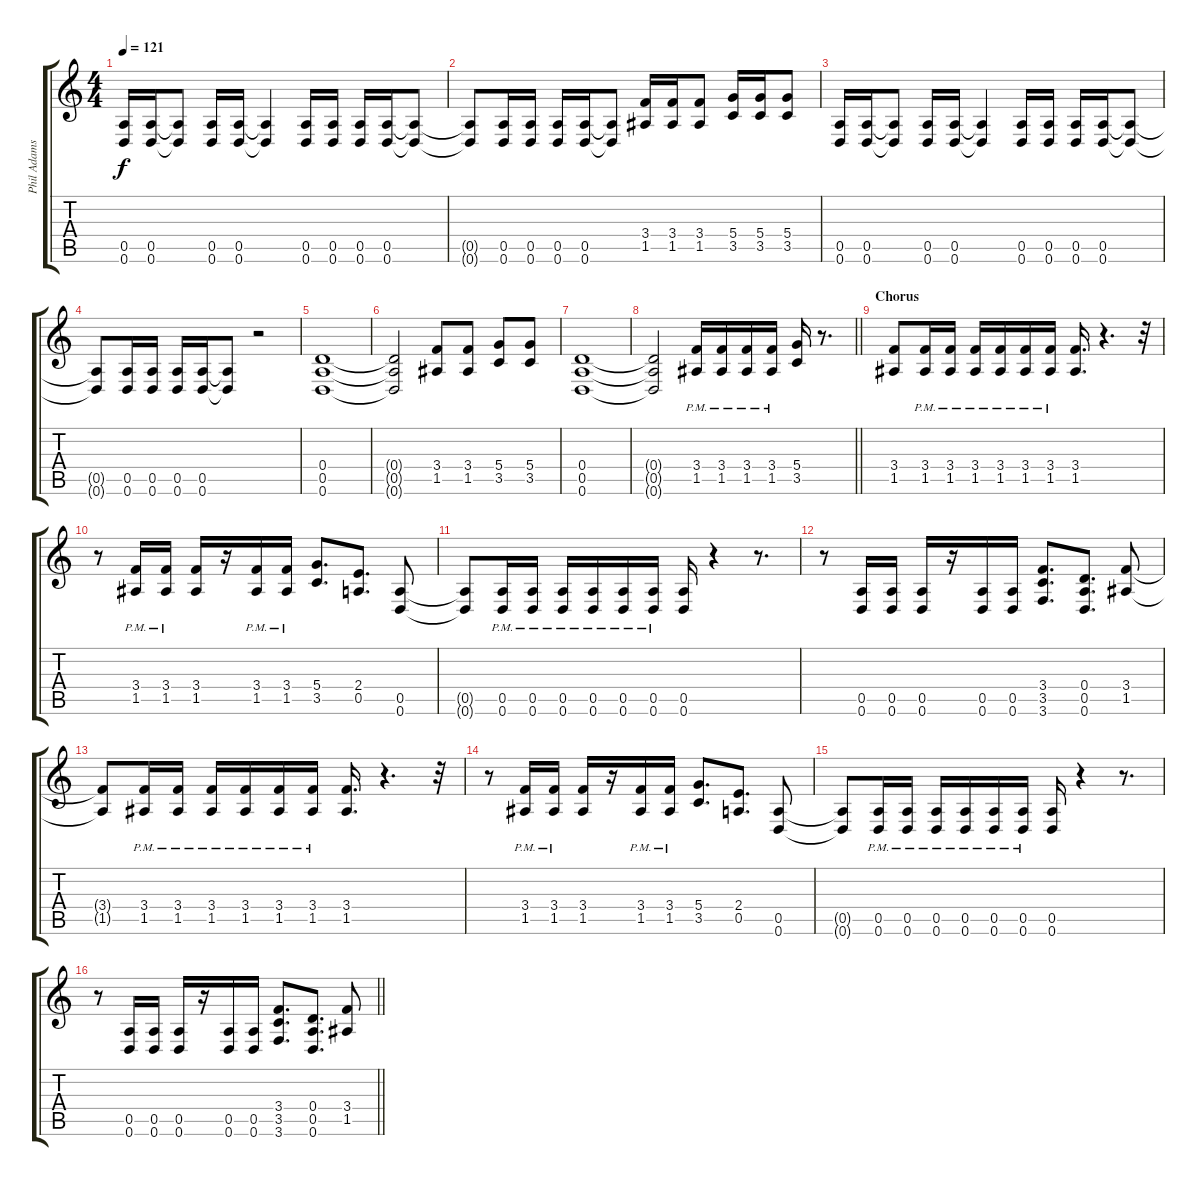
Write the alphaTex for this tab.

\track ("Phil Adams" "Phil Adams") {instrument distortionguitar}
\staff {score tabs}
\tuning (E4 B3 G3 D3 A2 D2) {hide}
\ts (4 4)
\tempo 121
\clef g2
\ks c
(0.5 0.6).16{dy f} (0.5 0.6).16 (0.5{t} 0.6{t}).8 (0.5 0.6).16 (0.5 0.6).16 (0.5{t} 0.6{t}).4 (0.5 0.6).16 (0.5 0.6).16 (0.5 0.6).16 (0.5 0.6).16 (0.5{t} 0.6{t}).8 |
(0.5{t} 0.6{t}).8 (0.5 0.6).16 (0.5 0.6).16 (0.5 0.6).16 (0.5 0.6).16 (0.5{t} 0.6{t}).8 (3.4 1.5).16 (3.4 1.5).16 (3.4 1.5).8 (5.4 3.5).16 (5.4 3.5).16 (5.4 3.5).8 |
(0.5 0.6).16 (0.5 0.6).16 (0.5{t} 0.6{t}).8 (0.5 0.6).16 (0.5 0.6).16 (0.5{t} 0.6{t}).4 (0.5 0.6).16 (0.5 0.6).16 (0.5 0.6).16 (0.5 0.6).16 (0.5{t} 0.6{t}).8 |
(0.5{t} 0.6{t}).8 (0.5 0.6).16 (0.5 0.6).16 (0.5 0.6).16 (0.5 0.6).16 (0.5{t} 0.6{t}).8 r.2 |
(0.4 0.5 0.6).1 |
(0.4{t} 0.5{t} 0.6{t}).2 (3.4 1.5).8 (3.4 1.5).8 (5.4 3.5).8 (5.4 3.5).8 |
(0.4 0.5 0.6).1 |
\barLineRight lightlight
(0.4{t} 0.5{t} 0.6{t}).2 (3.4{pm} 1.5{pm}).16 (3.4{pm} 1.5{pm}).16 (3.4{pm} 1.5{pm}).16 (3.4{pm} 1.5{pm}).16 (5.4 3.5).16 r.8{d} |
\section ("" "Chorus")
(3.4 1.5).8 (3.4{pm} 1.5{pm}).16 (3.4{pm} 1.5{pm}).16 (3.4{pm} 1.5{pm}).16 (3.4{pm} 1.5{pm}).16 (3.4{pm} 1.5{pm}).16 (3.4{pm} 1.5{pm}).16 (3.4 1.5).16{d} r.4{d} r.32 |
r.8 (3.4{pm} 1.5{pm}).16 (3.4{pm} 1.5{pm}).16 (3.4 1.5).16 r.16 (3.4{pm} 1.5{pm}).16 (3.4{pm} 1.5{pm}).16 (5.4 3.5).8{d} (2.4 0.5).8{d} (0.5 0.6).8 |
(0.5{t} 0.6{t}).8 (0.5{pm} 0.6{pm}).16 (0.5{pm} 0.6{pm}).16 (0.5{pm} 0.6{pm}).16 (0.5{pm} 0.6{pm}).16 (0.5{pm} 0.6{pm}).16 (0.5{pm} 0.6{pm}).16 (0.5 0.6).16 r.4 r.8{d} |
r.8 (0.5 0.6).16 (0.5 0.6).16 (0.5 0.6).16 r.16 (0.5 0.6).16 (0.5 0.6).16 (3.4 3.5 3.6).8{d} (0.4 0.5 0.6).8{d} (3.4 1.5).8 |
(3.4{t} 1.5{t}).8 (3.4{pm} 1.5{pm}).16 (3.4{pm} 1.5{pm}).16 (3.4{pm} 1.5{pm}).16 (3.4{pm} 1.5{pm}).16 (3.4{pm} 1.5{pm}).16 (3.4{pm} 1.5{pm}).16 (3.4 1.5).16{d} r.4{d} r.32 |
r.8 (3.4{pm} 1.5{pm}).16 (3.4{pm} 1.5{pm}).16 (3.4 1.5).16 r.16 (3.4{pm} 1.5{pm}).16 (3.4{pm} 1.5{pm}).16 (5.4 3.5).8{d} (2.4 0.5).8{d} (0.5 0.6).8 |
(0.5{t} 0.6{t}).8 (0.5{pm} 0.6{pm}).16 (0.5{pm} 0.6{pm}).16 (0.5{pm} 0.6{pm}).16 (0.5{pm} 0.6{pm}).16 (0.5{pm} 0.6{pm}).16 (0.5{pm} 0.6{pm}).16 (0.5 0.6).16 r.4 r.8{d} |
\barLineRight lightlight
r.8 (0.5 0.6).16 (0.5 0.6).16 (0.5 0.6).16 r.16 (0.5 0.6).16 (0.5 0.6).16 (3.4 3.5 3.6).8{d} (0.4 0.5 0.6).8{d} (3.4 1.5).8
